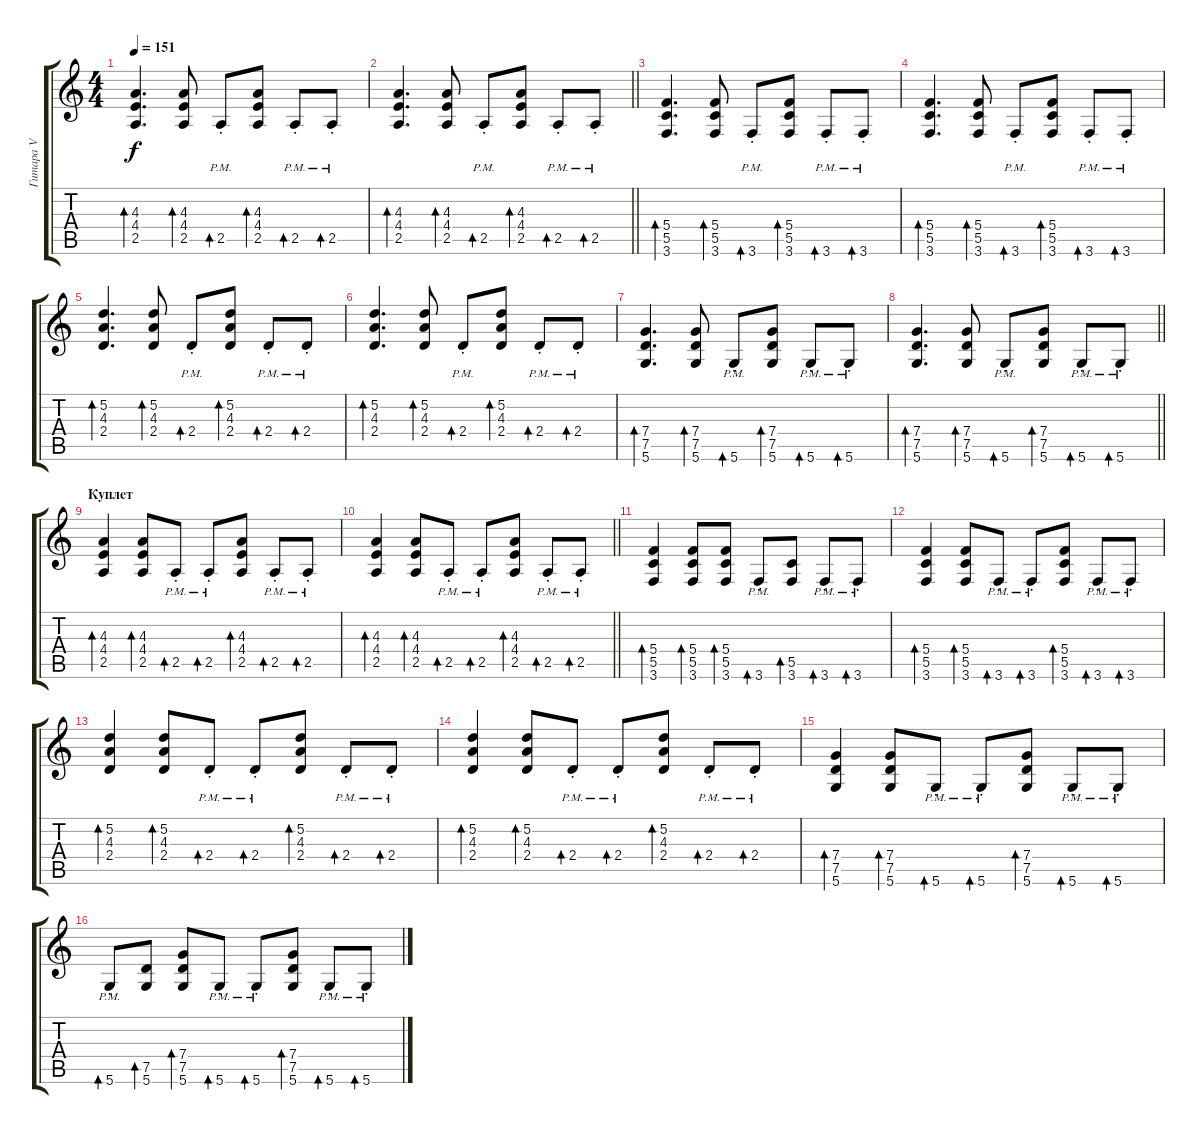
\track ("Гитара V" "Гитара V") {instrument distortionguitar}
\staff {score tabs}
\tuning (D4 A3 F3 C3 G2 D2) {hide}
\ts (4 4)
\tempo 151
\clef g2
\ks c
(4.3 4.4 2.5).4{d bd 60 dy f} (4.3 4.4 2.5).8{bd 60} 2.5{pm st}.8{bd 60} (4.3 4.4 2.5).8{bd 60} 2.5{pm st}.8{bd 60} 2.5{pm st}.8{bd 60} |
\barLineRight lightlight
(4.3 4.4 2.5).4{d bd 60} (4.3 4.4 2.5).8{bd 60} 2.5{pm st}.8{bd 60} (4.3 4.4 2.5).8{bd 60} 2.5{pm st}.8{bd 60} 2.5{pm st}.8{bd 60} |
(5.4 5.5 3.6).4{d bd 60} (5.4 5.5 3.6).8{bd 60} 3.6{pm st}.8{bd 60} (5.4 5.5 3.6).8{bd 60} 3.6{pm st}.8{bd 60} 3.6{pm st}.8{bd 60} |
(5.4 5.5 3.6).4{d bd 60} (5.4 5.5 3.6).8{bd 60} 3.6{pm st}.8{bd 60} (5.4 5.5 3.6).8{bd 60} 3.6{pm st}.8{bd 60} 3.6{pm st}.8{bd 60} |
(5.2 4.3 2.4).4{d bd 60} (5.2 4.3 2.4).8{bd 60} 2.4{pm st}.8{bd 60} (5.2 4.3 2.4).8{bd 60} 2.4{pm st}.8{bd 60} 2.4{pm st}.8{bd 60} |
(5.2 4.3 2.4).4{d bd 60} (5.2 4.3 2.4).8{bd 60} 2.4{pm st}.8{bd 60} (5.2 4.3 2.4).8{bd 60} 2.4{pm st}.8{bd 60} 2.4{pm st}.8{bd 60} |
(7.4 7.5 5.6).4{d bd 60} (7.4 7.5 5.6).8{bd 60} 5.6{pm st}.8{bd 60} (7.4 7.5 5.6).8{bd 60} 5.6{pm st}.8{bd 60} 5.6{pm st}.8{bd 60} |
\barLineRight lightlight
(7.4 7.5 5.6).4{d bd 60} (7.4 7.5 5.6).8{bd 60} 5.6{pm st}.8{bd 60} (7.4 7.5 5.6).8{bd 60} 5.6{pm st}.8{bd 60} 5.6{pm st}.8{bd 60} |
\section ("" "Куплет")
(4.3 4.4 2.5).4{bd 60} (4.3 4.4 2.5).8{bd 60} 2.5{pm st}.8{bd 60} 2.5{pm st}.8{bd 60} (4.3 4.4 2.5).8{bd 60} 2.5{pm st}.8{bd 60} 2.5{pm st}.8{bd 60} |
\barLineRight lightlight
(4.3 4.4 2.5).4{bd 60} (4.3 4.4 2.5).8{bd 60} 2.5{pm st}.8{bd 60} 2.5{pm st}.8{bd 60} (4.3 4.4 2.5).8{bd 60} 2.5{pm st}.8{bd 60} 2.5{pm st}.8{bd 60} |
(5.4 5.5 3.6).4{bd 60} (5.4 5.5 3.6).8{bd 60} (5.4 5.5 3.6).8{bd 60} 3.6{pm st}.8{bd 60} (5.5 3.6).8{bd 60} 3.6{pm st}.8{bd 60} 3.6{pm st}.8{bd 60} |
(5.4 5.5 3.6).4{bd 60} (5.4 5.5 3.6).8{bd 60} 3.6{pm st}.8{bd 60} 3.6{pm st}.8{bd 60} (5.4 5.5 3.6).8{bd 60} 3.6{pm st}.8{bd 60} 3.6{pm st}.8{bd 60} |
(5.2 4.3 2.4).4{bd 60} (5.2 4.3 2.4).8{bd 60} 2.4{pm st}.8{bd 60} 2.4{pm st}.8{bd 60} (5.2 4.3 2.4).8{bd 60} 2.4{pm st}.8{bd 60} 2.4{pm st}.8{bd 60} |
(5.2 4.3 2.4).4{bd 60} (5.2 4.3 2.4).8{bd 60} 2.4{pm st}.8{bd 60} 2.4{pm st}.8{bd 60} (5.2 4.3 2.4).8{bd 60} 2.4{pm st}.8{bd 60} 2.4{pm st}.8{bd 60} |
(7.4 7.5 5.6).4{bd 60} (7.4 7.5 5.6).8{bd 60} 5.6{pm st}.8{bd 60} 5.6{pm st}.8{bd 60} (7.4 7.5 5.6).8{bd 60} 5.6{pm st}.8{bd 60} 5.6{pm st}.8{bd 60} |
5.6{pm st}.8{bd 60} (7.5 5.6).8{bd 60} (7.4 7.5 5.6).8{bd 60} 5.6{pm st}.8{bd 60} 5.6{pm st}.8{bd 60} (7.4 7.5 5.6).8{bd 60} 5.6{pm st}.8{bd 60} 5.6{pm st}.8{bd 60}
